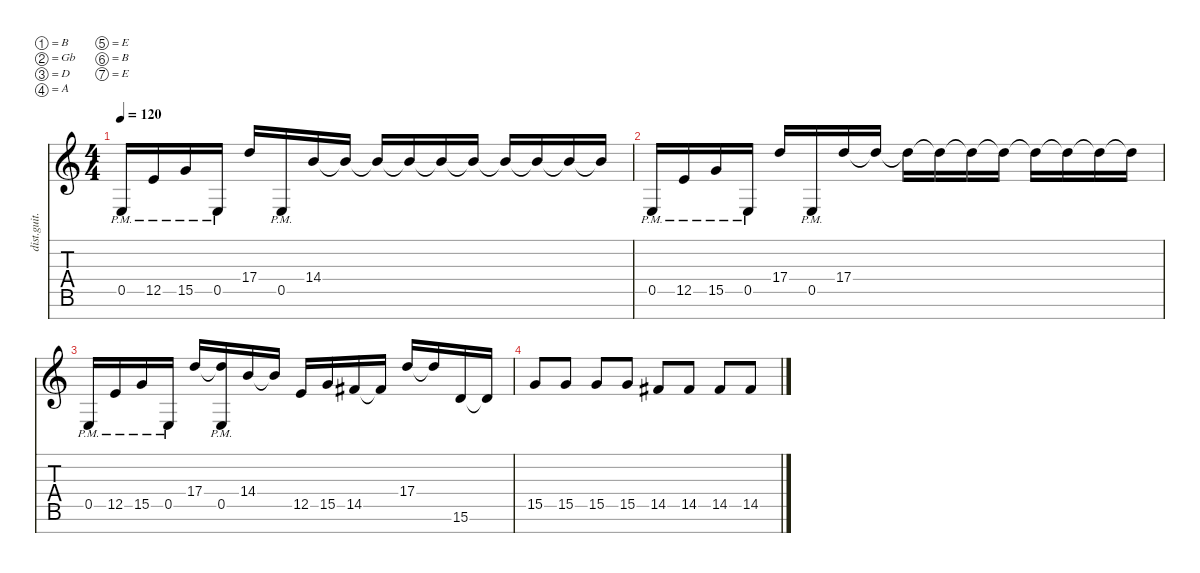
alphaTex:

\defaultSystemsLayout 4
\hideDynamics
\bracketExtendMode nobrackets
\otherSystemsTrackNameOrientation horizontal
\track ("lead" "dist.guit.") {instrument distortionguitar}
\staff {score tabs}
\tuning (B3 Gb3 D3 A2 E2 B1 E1)
\ts (4 4)
\tempo 120
\clef g2
\ks c
0.5{pm}.16{dy mf beam Up} 12.5{pm}.16{beam Up} 15.5{pm}.16{beam Up} 0.5{pm}.16{beam Up} 17.4.16{beam Up} 0.5{pm}.16{beam Up} 14.4.16{beam Up} 14.4{t}.16{beam Up} 14.4{t}.16{beam Up} 14.4{t}.16{beam Up} 14.4{t}.16{beam Up} 14.4{t}.16{beam Up} 14.4{t}.16{beam Up} 14.4{t}.16{beam Up} 14.4{t}.16{beam Up} 14.4{t}.16{beam Up} |
0.5{pm}.16{beam Up} 12.5{pm}.16{beam Up} 15.5{pm}.16{beam Up} 0.5{pm}.16{beam Up} 17.4.16{beam Up} 0.5{pm}.16{beam Up} 17.4.16{beam Up} 17.4{t}.16{beam Up} 17.4{t}.16{beam Down} 17.4{t}.16{beam Down} 17.4{t}.16{beam Down} 17.4{t}.16{beam Down} 17.4{t}.16{beam Down} 17.4{t}.16{beam Down} 17.4{t}.16{beam Down} 17.4{t}.16{beam Down} |
0.5{pm}.16{beam Up} 12.5{pm}.16{beam Up} 15.5{pm}.16{beam Up} 0.5{pm}.16{beam Up} 17.4.16{beam Up} (17.4{t} 0.5{pm}).16{beam Up} 14.4.16{beam Up} 14.4{t}.16{beam Up} 12.5.16{beam Up} 15.5.16{beam Up} 14.5{acc #}.16{beam Up} 14.5{t acc #}.16{beam Up} 17.4.16{beam Up} 17.4{t}.16{beam Up} 15.6.16{beam Up} 15.6{t}.16{beam Up} |
15.5.8{beam Up} 15.5.8{beam Up} 15.5.8{beam Up} 15.5.8{beam Up} 14.5{acc #}.8{beam Up} 14.5{acc #}.8{beam Up} 14.5{acc #}.8{beam Up} 14.5{acc #}.8{beam Up}
